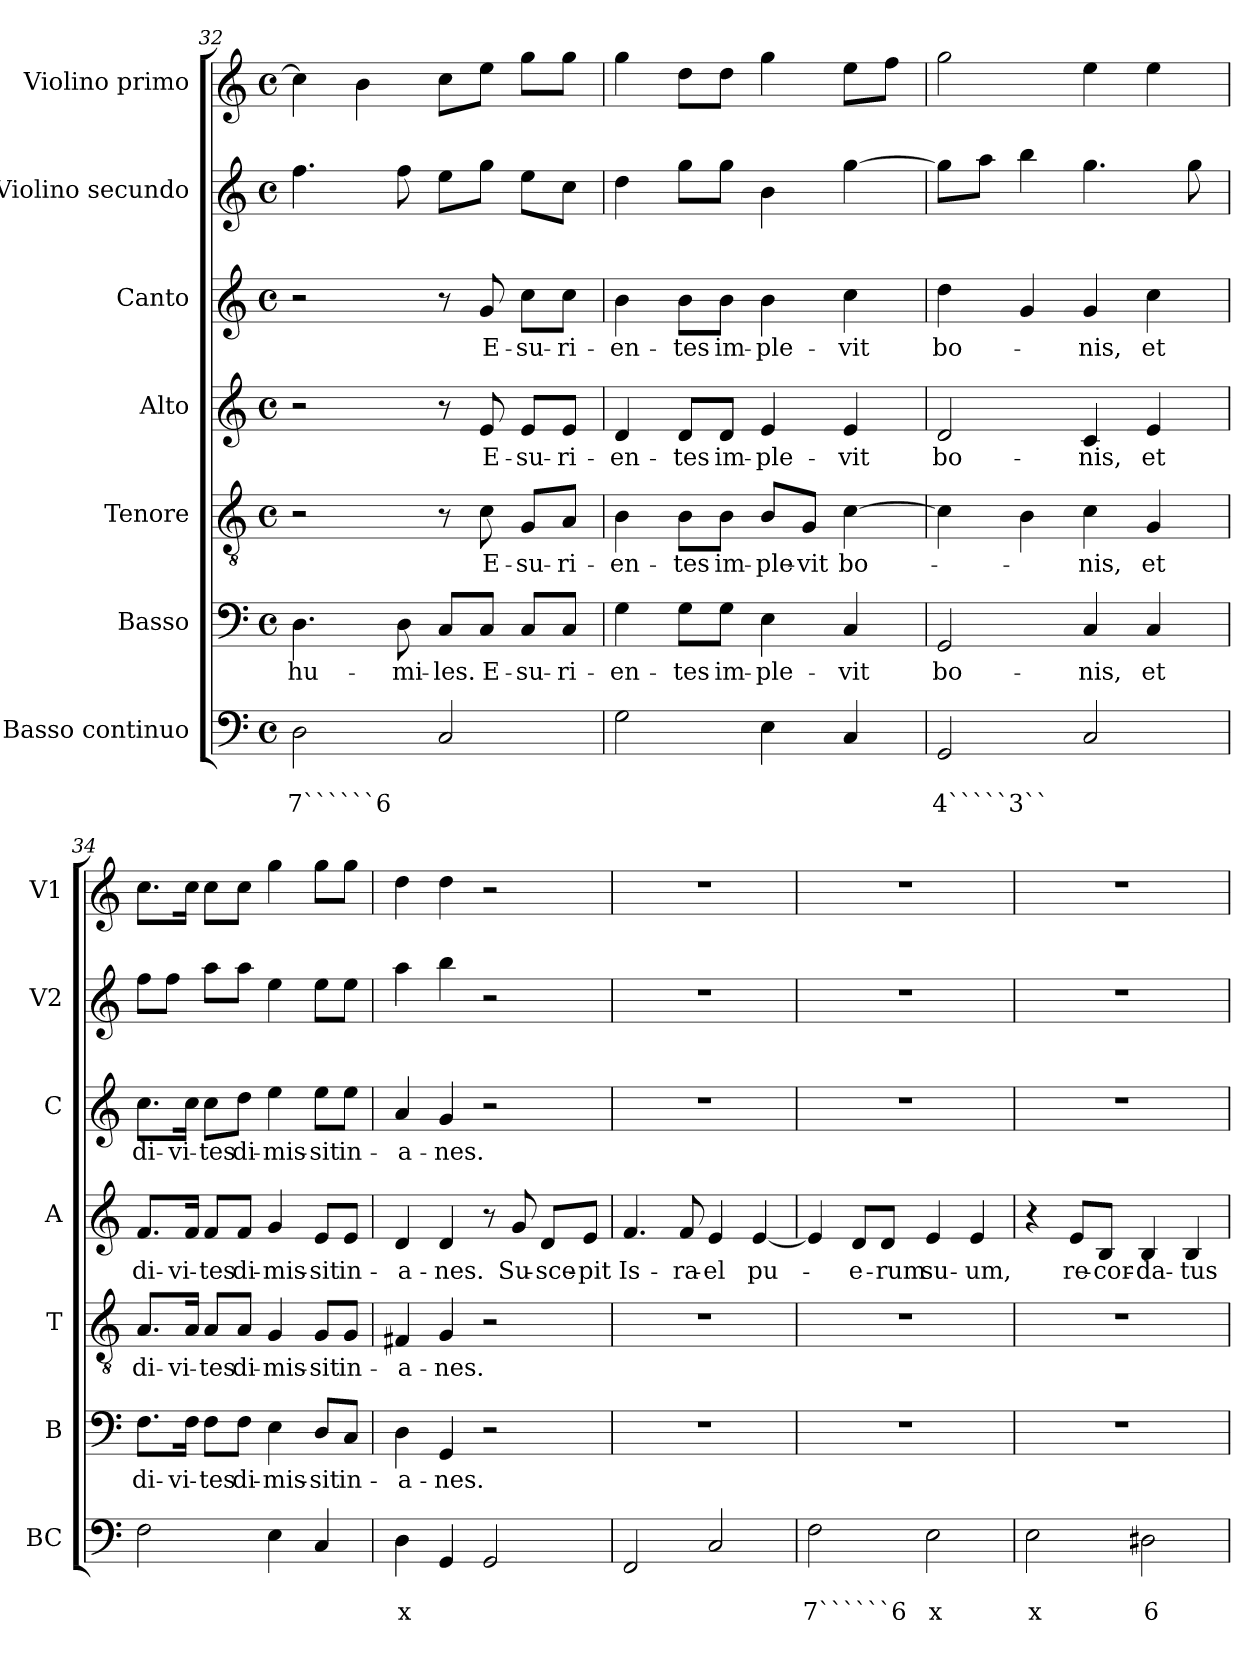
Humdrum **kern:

**kern	**text	**text	**kern	**text	**kern	**text	**kern	**text	**kern	**text	**kern	**kern
*part7	*part7	*part7	*part6	*part6	*part5	*part5	*part4	*part4	*part3	*part3	*part2	*part1
*staff7	*staff7	*staff7	*staff6	*staff6	*staff5	*staff5	*staff4	*staff4	*staff3	*staff3	*staff2	*staff1
*I"Basso continuo	*	*	*I"Basso	*	*I"Tenore	*	*I"Alto	*	*I"Canto	*	*I"Violino secundo	*I"Violino primo
*I'BC	*	*	*I'B	*	*I'T	*	*I'A	*	*I'C	*	*I'V2	*I'V1
!!LO:PB:g=z
*clefF4	*	*	*clefF4	*	*clefGv2	*	*clefG2	*	*clefG2	*	*clefG2	*clefG2
*k[]	*	*	*k[]	*	*k[]	*	*k[]	*	*k[]	*	*k[]	*k[]
*C:	*	*	*C:	*	*C:	*	*C:	*	*C:	*	*C:	*C:
*M4/4	*	*	*M4/4	*	*M4/4	*	*M4/4	*	*M4/4	*	*M4/4	*M4/4
*met(c)	*	*	*met(c)	*	*met(c)	*	*met(c)	*	*met(c)	*	*met(c)	*met(c)
=32	=32	=32	=32	=32	=32	=32	=32	=32	=32	=32	=32	=32
!	!	!LO:LY:b	!	!LO:LY:b	!	!	!	!	!	!	!	!
2D\	.	7``````6	4.D\	hu-	2r	.	2r	.	2r	.	4.ff\	4cc\]
.	.	.	.	.	.	.	.	.	.	.	.	4b\
!	!	!	!	!LO:LY:b	!	!	!	!	!	!	!	!
.	.	.	8D\	-mi-	.	.	.	.	.	.	8ff\	.
!	!	!	!	!LO:LY:b	!	!	!	!	!	!	!	!
2C/	.	.	8C/L	-les.	8r	.	8r	.	8r	.	8ee\L	8cc\L
!	!	!	!	!LO:LY:b	!	!LO:LY:b	!	!LO:LY:b	!	!LO:LY:b	!	!
.	.	.	8C/J	E-	8c\	E-	8e/	E-	8g/	E-	8gg\J	8ee\J
!	!	!	!	!LO:LY:b	!	!LO:LY:b	!	!LO:LY:b	!	!LO:LY:b	!	!
.	.	.	8C/L	-su-	8G/L	-su-	8e/L	-su-	8cc\L	-su-	8ee\L	8gg\L
!	!	!	!	!LO:LY:b	!	!LO:LY:b	!	!LO:LY:b	!	!LO:LY:b	!	!
.	.	.	8C/J	-ri-	8A/J	-ri-	8e/J	-ri-	8cc\J	-ri-	8cc\J	8gg\J
=32X2	=32X2	=32X2	=32X2	=32X2	=32X2	=32X2	=32X2	=32X2	=32X2	=32X2	=32X2	=32X2
!	!	!	!	!LO:LY:b	!	!LO:LY:b	!	!LO:LY:b	!	!LO:LY:b	!	!
2G\	.	.	4G\	-en-	4B\	-en-	4d/	-en-	4b\	-en-	4dd\	4gg\
!	!	!	!	!LO:LY:b	!	!LO:LY:b	!	!LO:LY:b	!	!LO:LY:b	!	!
.	.	.	8G\L	-tes	8B\L	-tes	8d/L	-tes	8b\L	-tes	8gg\L	8dd\L
!	!	!	!	!LO:LY:b	!	!LO:LY:b	!	!LO:LY:b	!	!LO:LY:b	!	!
.	.	.	8G\J	im-	8B\J	im-	8d/J	im-	8b\J	im-	8gg\J	8dd\J
!	!	!	!	!LO:LY:b	!	!LO:LY:b	!	!LO:LY:b	!	!LO:LY:b	!	!
4E\	.	.	4E\	-ple-	8B/L	-ple-	4e/	-ple-	4b\	-ple-	4b\	4gg\
!	!	!	!	!	!	!LO:LY:b	!	!	!	!	!	!
.	.	.	.	.	8G/J	-vit	.	.	.	.	.	.
!	!	!	!	!LO:LY:b	!	!LO:LY:b	!	!LO:LY:b	!	!LO:LY:b	!	!
4C/	.	.	4C/	-vit	[4c\	bo-	4e/	-vit	4cc\	-vit	[4gg\	8ee\L
.	.	.	.	.	.	.	.	.	.	.	.	8ff\J
=33	=33	=33	=33	=33	=33	=33	=33	=33	=33	=33	=33	=33
!	!	!LO:LY:b	!	!LO:LY:b	!	!	!	!LO:LY:b	!	!LO:LY:b	!	!
2GG/	.	4`````3``	2GG/	bo-	4c\]	.	2d/	bo-	4dd\	bo-	8gg\L]	2gg\
.	.	.	.	.	.	.	.	.	.	.	8aa\J	.
.	.	.	.	.	4B\	.	.	.	4g/	.	4bb\	.
!	!	!	!	!LO:LY:b	!	!LO:LY:b	!	!LO:LY:b	!	!LO:LY:b	!	!
2C/	.	.	4C/	-nis,	4c\	-nis,	4c/	-nis,	4g/	-nis,	4.gg\	4ee\
!	!	!	!	!LO:LY:b	!	!LO:LY:b	!	!LO:LY:b	!	!LO:LY:b	!	!
.	.	.	4C/	et	4G/	et	4e/	et	4cc\	et	.	4ee\
.	.	.	.	.	.	.	.	.	.	.	8gg\	.
=34	=34	=34	=34	=34	=34	=34	=34	=34	=34	=34	=34	=34
!	!	!	!	!LO:LY:b	!	!LO:LY:b	!	!LO:LY:b	!	!LO:LY:b	!	!
2F\	.	.	8.F\L	di-	8.A/L	di-	8.f/L	di-	8.cc\L	di-	8ff\L	8.cc\L
.	.	.	.	.	.	.	.	.	.	.	8ff\J	.
!	!	!	!	!LO:LY:b	!	!LO:LY:b	!	!LO:LY:b	!	!LO:LY:b	!	!
.	.	.	16F\Jk	-vi-	16A/Jk	-vi-	16f/Jk	-vi-	16cc\Jk	-vi-	.	16cc\Jk
!	!	!	!	!LO:LY:b	!	!LO:LY:b	!	!LO:LY:b	!	!LO:LY:b	!	!
.	.	.	8F\L	-tes	8A/L	-tes	8f/L	-tes	8cc\L	-tes	8aa\L	8cc\L
!	!	!	!	!LO:LY:b	!	!LO:LY:b	!	!LO:LY:b	!	!LO:LY:b	!	!
.	.	.	8F\J	di-	8A/J	di-	8f/J	di-	8dd\J	di-	8aa\J	8cc\J
!	!	!	!	!LO:LY:b	!	!LO:LY:b	!	!LO:LY:b	!	!LO:LY:b	!	!
4E\	.	.	4E\	-mis-	4G/	-mis-	4g/	-mis-	4ee\	-mis-	4ee\	4gg\
!	!	!	!	!LO:LY:b	!	!LO:LY:b	!	!LO:LY:b	!	!LO:LY:b	!	!
4C/	.	.	8D/L	-sit	8G/L	-sit	8e/L	-sit	8ee\L	-sit	8ee\L	8gg\L
!	!	!	!	!LO:LY:b	!	!LO:LY:b	!	!LO:LY:b	!	!LO:LY:b	!	!
.	.	.	8C/J	in-	8G/J	in-	8e/J	in-	8ee\J	in-	8ee\J	8gg\J
!!LO:LB:g=z
=35	=35	=35	=35	=35	=35	=35	=35	=35	=35	=35	=35	=35
!	!	!LO:LY:b	!	!LO:LY:b	!	!LO:LY:b	!	!LO:LY:b	!	!LO:LY:b	!	!
4D\	.	x	4D\	-a-	4F#X/	-a-	4d/	-a-	4a/	-a-	4aa\	4dd\
!	!	!	!	!LO:LY:b	!	!LO:LY:b	!	!LO:LY:b	!	!LO:LY:b	!	!
4GG/	.	.	4GG/	-nes.	4G/	-nes.	4d/	-nes.	4g/	-nes.	4bb\	4dd\
2GG/	.	.	2r	.	2r	.	8r	.	2r	.	2r	2r
!	!	!	!	!	!	!	!	!LO:LY:b	!	!	!	!
.	.	.	.	.	.	.	8g/	Su-	.	.	.	.
!	!	!	!	!	!	!	!	!LO:LY:b	!	!	!	!
.	.	.	.	.	.	.	8d/L	-sce-	.	.	.	.
!	!	!	!	!	!	!	!	!LO:LY:b	!	!	!	!
.	.	.	.	.	.	.	8e/J	-pit	.	.	.	.
=36	=36	=36	=36	=36	=36	=36	=36	=36	=36	=36	=36	=36
!	!	!	!	!	!	!	!	!LO:LY:b	!	!	!	!
2FF/	.	.	1r	.	1r	.	4.f/	Is-	1r	.	1r	1r
!	!	!	!	!	!	!	!	!LO:LY:b	!	!	!	!
.	.	.	.	.	.	.	8f/	-ra-	.	.	.	.
!	!	!	!	!	!	!	!	!LO:LY:b	!	!	!	!
2C/	.	.	.	.	.	.	4e/	-el	.	.	.	.
!	!	!	!	!	!	!	!	!LO:LY:b	!	!	!	!
.	.	.	.	.	.	.	[4e/	pu-	.	.	.	.
=37	=37	=37	=37	=37	=37	=37	=37	=37	=37	=37	=37	=37
!	!	!LO:LY:b	!	!	!	!	!	!	!	!	!	!
2F\	.	7``````6	1r	.	1r	.	4e/]	.	1r	.	1r	1r
!	!	!	!	!	!	!	!	!LO:LY:b	!	!	!	!
.	.	.	.	.	.	.	8d/L	-e-	.	.	.	.
!	!	!	!	!	!	!	!	!LO:LY:b	!	!	!	!
.	.	.	.	.	.	.	8d/J	-rum	.	.	.	.
!	!	!LO:LY:b	!	!	!	!	!	!LO:LY:b	!	!	!	!
2E\	.	x	.	.	.	.	4e/	su-	.	.	.	.
!	!	!	!	!	!	!	!	!LO:LY:b	!	!	!	!
.	.	.	.	.	.	.	4e/	-um,	.	.	.	.
=38	=38	=38	=38	=38	=38	=38	=38	=38	=38	=38	=38	=38
!	!	!LO:LY:b	!	!	!	!	!	!	!	!	!	!
2E\	.	x	1r	.	1r	.	4r	.	1r	.	1r	1r
!	!	!	!	!	!	!	!	!LO:LY:b	!	!	!	!
.	.	.	.	.	.	.	8e/L	re-	.	.	.	.
!	!	!	!	!	!	!	!	!LO:LY:b	!	!	!	!
.	.	.	.	.	.	.	8B/J	-cor-	.	.	.	.
!	!	!LO:LY:b	!	!	!	!	!	!LO:LY:b	!	!	!	!
2D#X\	.	6	.	.	.	.	4B/	-da-	.	.	.	.
!	!	!	!	!	!	!	!	!LO:LY:b	!	!	!	!
.	.	.	.	.	.	.	4B/	-tus	.	.	.	.
=	=	=	=	=	=	=	=	=	=	=	=	=
*-	*-	*-	*-	*-	*-	*-	*-	*-	*-	*-	*-	*-
